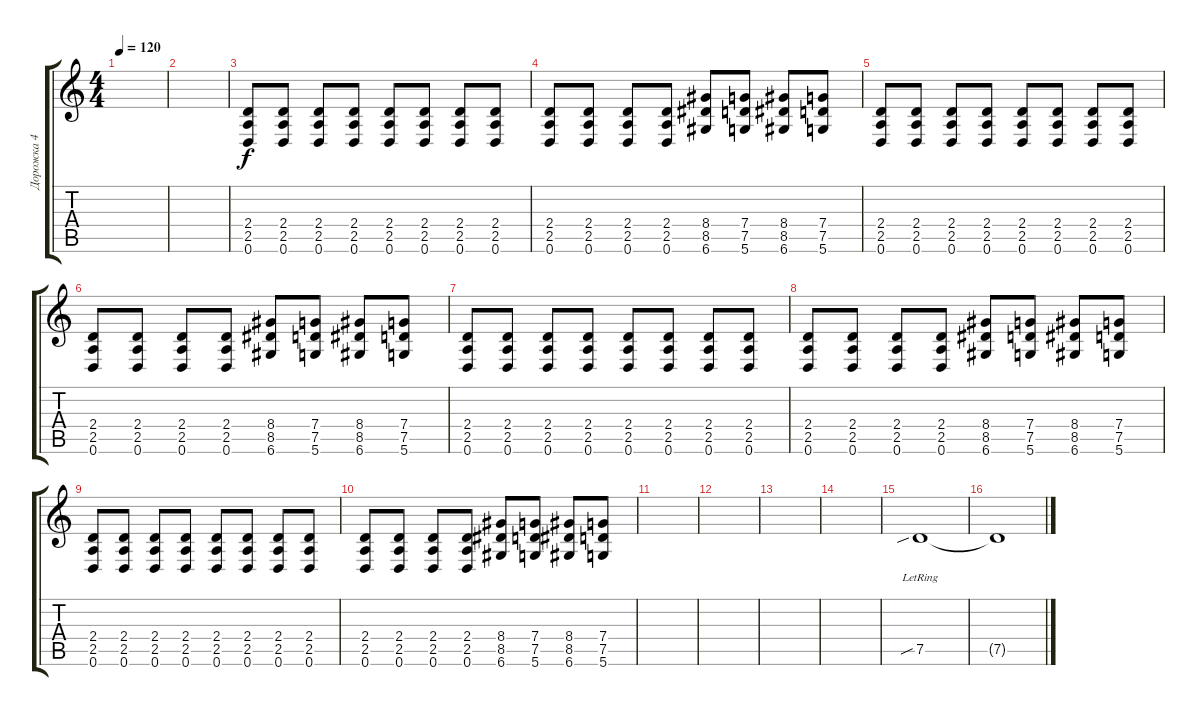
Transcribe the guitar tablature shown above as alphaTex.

\track ("Дорожка 4" "Дорожка 4") {instrument distortionguitar}
\staff {score tabs}
\tuning (D4 A3 F3 C3 G2 D2) {hide}
\ts (4 4)
\tempo 120
\clef g2
\ks c
|
|
(2.4 2.5 0.6).8 (2.4 2.5 0.6).8 (2.4 2.5 0.6).8 (2.4 2.5 0.6).8 (2.4 2.5 0.6).8 (2.4 2.5 0.6).8 (2.4 2.5 0.6).8 (2.4 2.5 0.6).8 |
(2.4 2.5 0.6).8 (2.4 2.5 0.6).8 (2.4 2.5 0.6).8 (2.4 2.5 0.6).8 (8.4 8.5 6.6).8 (7.4 7.5 5.6).8 (8.4 8.5 6.6).8 (7.4 7.5 5.6).8 |
(2.4 2.5 0.6).8 (2.4 2.5 0.6).8 (2.4 2.5 0.6).8 (2.4 2.5 0.6).8 (2.4 2.5 0.6).8 (2.4 2.5 0.6).8 (2.4 2.5 0.6).8 (2.4 2.5 0.6).8 |
(2.4 2.5 0.6).8 (2.4 2.5 0.6).8 (2.4 2.5 0.6).8 (2.4 2.5 0.6).8 (8.4 8.5 6.6).8 (7.4 7.5 5.6).8 (8.4 8.5 6.6).8 (7.4 7.5 5.6).8 |
(2.4 2.5 0.6).8 (2.4 2.5 0.6).8 (2.4 2.5 0.6).8 (2.4 2.5 0.6).8 (2.4 2.5 0.6).8 (2.4 2.5 0.6).8 (2.4 2.5 0.6).8 (2.4 2.5 0.6).8 |
(2.4 2.5 0.6).8 (2.4 2.5 0.6).8 (2.4 2.5 0.6).8 (2.4 2.5 0.6).8 (8.4 8.5 6.6).8 (7.4 7.5 5.6).8 (8.4 8.5 6.6).8 (7.4 7.5 5.6).8 |
(2.4 2.5 0.6).8 (2.4 2.5 0.6).8 (2.4 2.5 0.6).8 (2.4 2.5 0.6).8 (2.4 2.5 0.6).8 (2.4 2.5 0.6).8 (2.4 2.5 0.6).8 (2.4 2.5 0.6).8 |
(2.4 2.5 0.6).8 (2.4 2.5 0.6).8 (2.4 2.5 0.6).8 (2.4 2.5 0.6).8 (8.4 8.5 6.6).8 (7.4 7.5 5.6).8 (8.4 8.5 6.6).8 (7.4 7.5 5.6).8 |
|
|
|
|
7.5{sib lr}.1 |
7.5{t}.1
